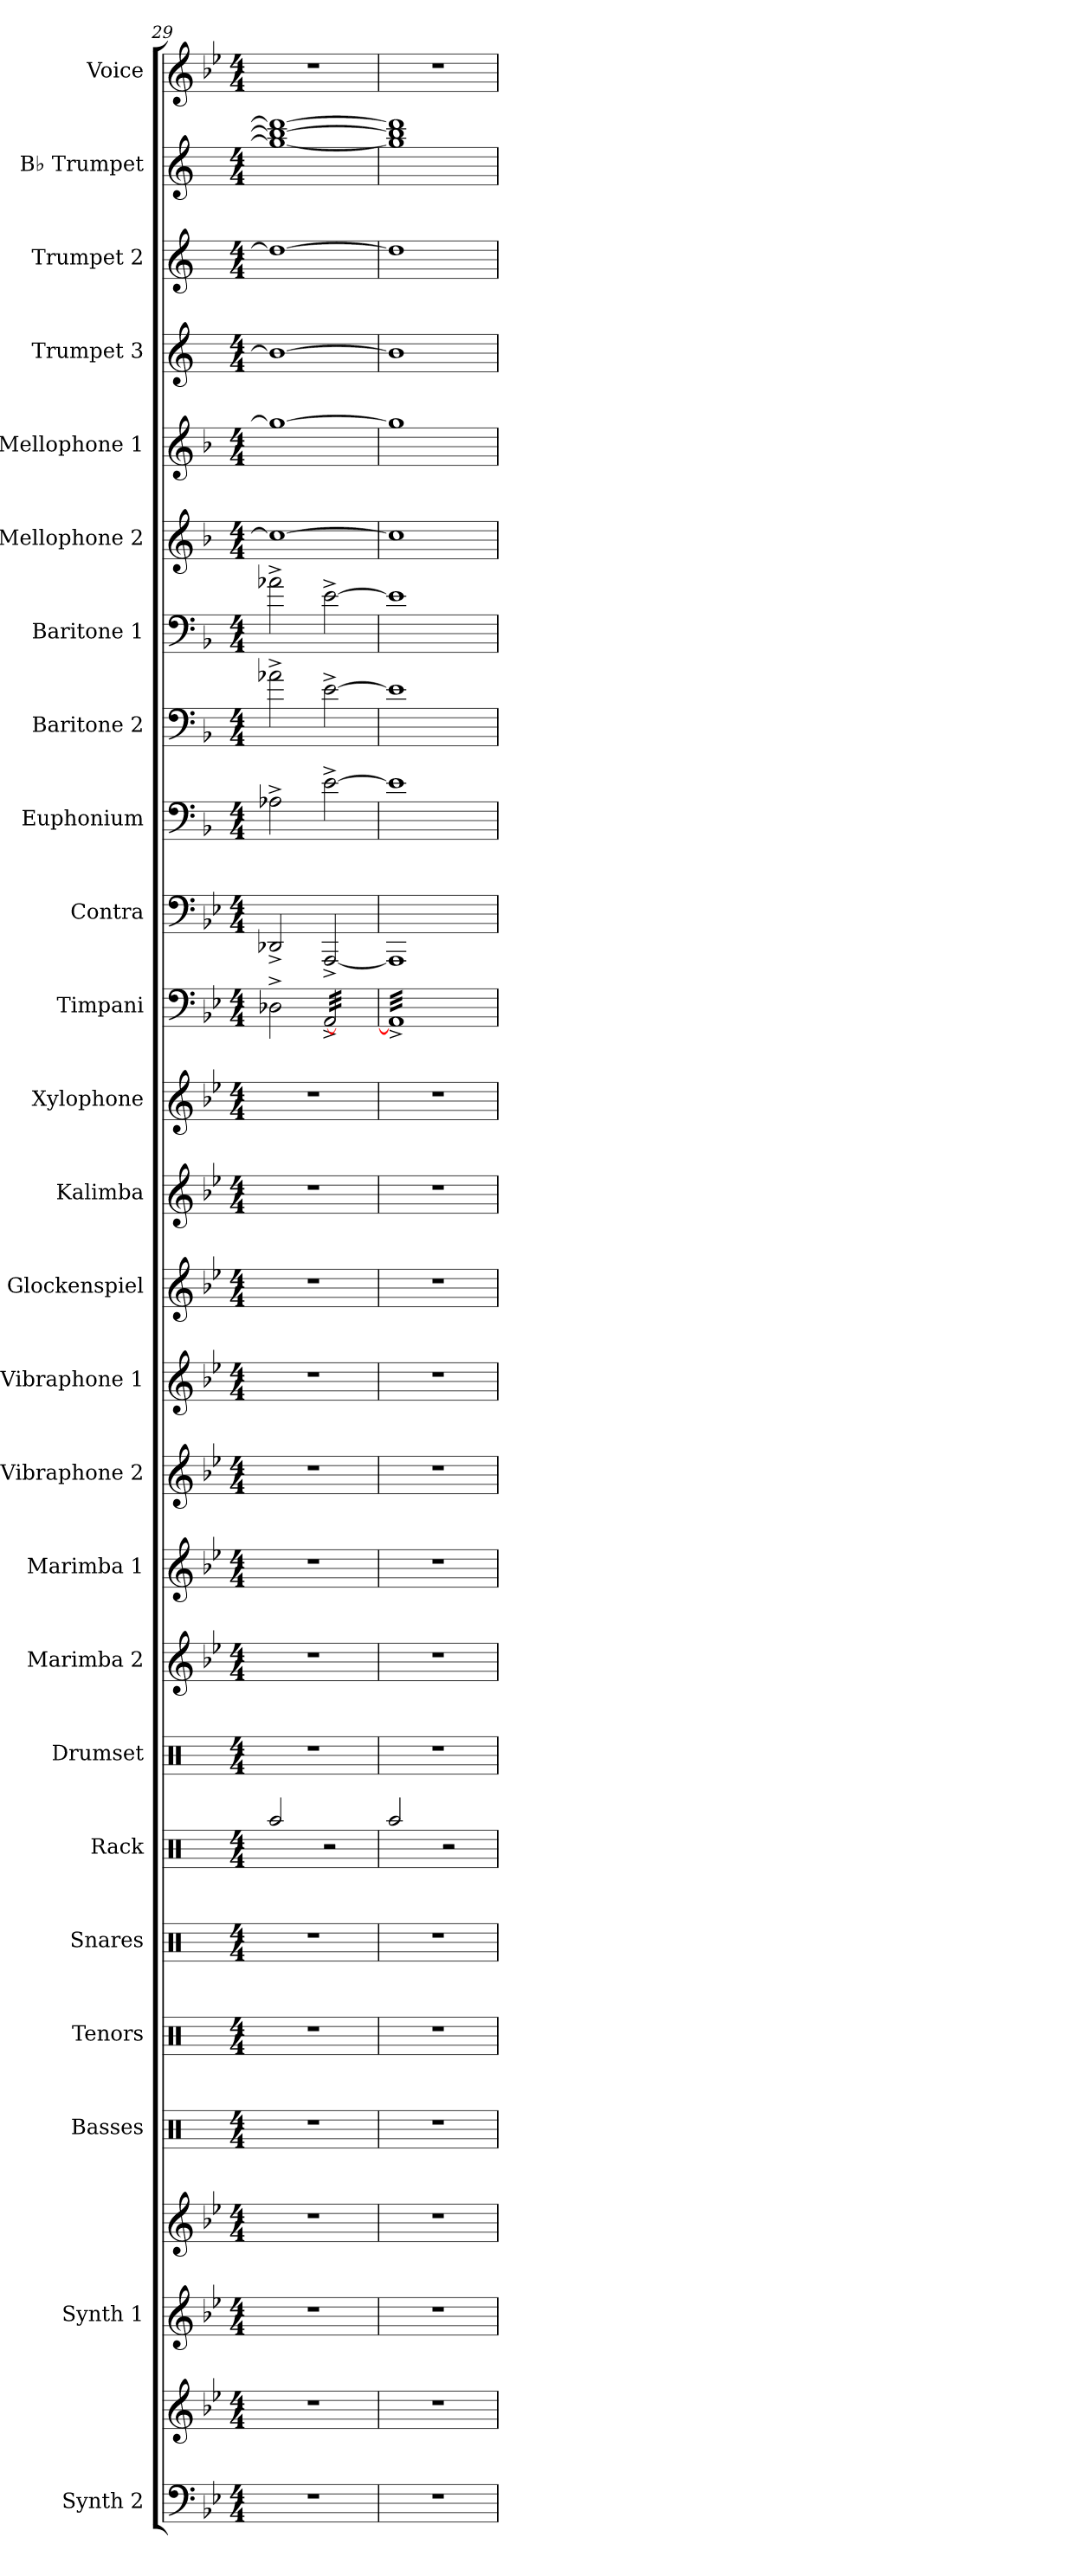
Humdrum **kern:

**kern	**kern	**kern	**kern	**kern	**kern	**kern	**kern	**kern	**kern	**kern	**kern	**kern	**kern	**kern	**kern	**kern	**kern	**kern	**kern	**kern	**kern	**kern	**kern	**kern	**kern	**kern
*part25	*part25	*part24	*part24	*part23	*part22	*part21	*part20	*part19	*part18	*part17	*part16	*part15	*part14	*part13	*part12	*part11	*part10	*part9	*part8	*part7	*part6	*part5	*part4	*part3	*part2	*part1
*staff27	*staff26	*staff25	*staff24	*staff23	*staff22	*staff21	*staff20	*staff19	*staff18	*staff17	*staff16	*staff15	*staff14	*staff13	*staff12	*staff11	*staff10	*staff9	*staff8	*staff7	*staff6	*staff5	*staff4	*staff3	*staff2	*staff1
*I"Synth 2	*	*I"Synth 1	*	*I"Basses	*I"Tenors	*I"Snares	*I"Rack	*I"Drumset	*I"Marimba 2	*I"Marimba 1	*I"Vibraphone 2	*I"Vibraphone 1	*I"Glockenspiel	*I"Kalimba	*I"Xylophone	*I"Timpani	*I"Contra	*I"Euphonium	*I"Baritone 2	*I"Baritone 1	*I"Mellophone 2	*I"Mellophone 1	*I"Trumpet 3	*I"Trumpet 2	*I"B♭ Trumpet	*I"Voice
*I'Synth 2	*	*I'Synth1	*	*I'Basses	*I'Tenors	*I'Snares	*I'Rack	*I'Drs.	*I'Mrm. 2	*I'Mrm. 1	*I'Vib. 2	*I'Vib. 1	*I'Glk.	*I'Kal.	*I'Xyl.	*I'Timp.	*I'Contra	*I'Euph	*I'Bari 2	*I'Bari 1	*I'Mello 2	*I'Mello 1	*I'Tpt. 3	*I'Tpt. 2	*I'Tpt. 1	*I'Vo.
*clefF4	*clefG2	*clefG2	*clefG2	*clefX	*clefX	*clefX	*clefX	*clefX	*clefG2	*clefG2	*clefG2	*clefG2	*clefG2	*clefG2	*clefG2	*clefF4	*clefF4	*clefF4	*clefF4	*clefF4	*clefG2	*clefG2	*clefG2	*clefG2	*clefG2	*clefG2
*	*	*	*	*	*	*	*	*	*	*	*	*	*ITrd-14c-24	*	*ITrd-7c-12	*	*	*ITrd4c7	*ITrd4c7	*ITrd4c7	*ITrd4c7	*ITrd4c7	*ITrd1c2	*ITrd1c2	*ITrd1c2	*
*k[b-e-]	*k[b-e-]	*k[b-e-]	*k[b-e-]	*k[]	*k[]	*k[]	*k[]	*k[]	*k[b-e-]	*k[b-e-]	*k[b-e-]	*k[b-e-]	*k[b-e-]	*k[b-e-]	*k[b-e-]	*k[b-e-]	*k[b-e-]	*k[b-e-]	*k[b-e-]	*k[b-e-]	*k[b-e-]	*k[b-e-]	*k[b-e-]	*k[b-e-]	*k[b-e-]	*k[b-e-]
*M4/4	*M4/4	*M4/4	*M4/4	*M4/4	*M4/4	*M4/4	*M4/4	*M4/4	*M4/4	*M4/4	*M4/4	*M4/4	*M4/4	*M4/4	*M4/4	*M4/4	*M4/4	*M4/4	*M4/4	*M4/4	*M4/4	*M4/4	*M4/4	*M4/4	*M4/4	*M4/4
=29	=29	=29	=29	=29	=29	=29	=29	=29	=29	=29	=29	=29	=29	=29	=29	=29	=29	=29	=29	=29	=29	=29	=29	=29	=29	=29
1r	1r	1r	1r	1r	1r	1r	2Raa/	1r	1r	1r	1r	1r	1r	1r	1r	2D-X^\	2DD-X^/	2D-X^\	2d-X^\	2d-X^\	1f_	1cc_	1a_	1cc_	1ff_ 1aa_ 1ccc_	1r
*	*	*	*	*	*	*	*	*	*	*	*	*	*	*	*	*tremolo	*	*	*	*	*	*	*	*	*	*
.	.	.	.	.	.	.	2r	.	.	.	.	.	.	.	.	[32AA^/LLL	[2AAA^/	[2A^\	[2A^\	[2A^\	.	.	.	.	.	.
.	.	.	.	.	.	.	.	.	.	.	.	.	.	.	.	32AA^/	.	.	.	.	.	.	.	.	.	.
.	.	.	.	.	.	.	.	.	.	.	.	.	.	.	.	32AA^/	.	.	.	.	.	.	.	.	.	.
.	.	.	.	.	.	.	.	.	.	.	.	.	.	.	.	32AA^/	.	.	.	.	.	.	.	.	.	.
.	.	.	.	.	.	.	.	.	.	.	.	.	.	.	.	32AA^/	.	.	.	.	.	.	.	.	.	.
.	.	.	.	.	.	.	.	.	.	.	.	.	.	.	.	32AA^/	.	.	.	.	.	.	.	.	.	.
.	.	.	.	.	.	.	.	.	.	.	.	.	.	.	.	32AA^/	.	.	.	.	.	.	.	.	.	.
.	.	.	.	.	.	.	.	.	.	.	.	.	.	.	.	32AA^/	.	.	.	.	.	.	.	.	.	.
.	.	.	.	.	.	.	.	.	.	.	.	.	.	.	.	32AA^/	.	.	.	.	.	.	.	.	.	.
.	.	.	.	.	.	.	.	.	.	.	.	.	.	.	.	32AA^/	.	.	.	.	.	.	.	.	.	.
.	.	.	.	.	.	.	.	.	.	.	.	.	.	.	.	32AA^/	.	.	.	.	.	.	.	.	.	.
.	.	.	.	.	.	.	.	.	.	.	.	.	.	.	.	32AA^/	.	.	.	.	.	.	.	.	.	.
.	.	.	.	.	.	.	.	.	.	.	.	.	.	.	.	32AA^/	.	.	.	.	.	.	.	.	.	.
.	.	.	.	.	.	.	.	.	.	.	.	.	.	.	.	32AA^/	.	.	.	.	.	.	.	.	.	.
.	.	.	.	.	.	.	.	.	.	.	.	.	.	.	.	32AA^/	.	.	.	.	.	.	.	.	.	.
.	.	.	.	.	.	.	.	.	.	.	.	.	.	.	.	32AA^/JJJ	.	.	.	.	.	.	.	.	.	.
=30	=30	=30	=30	=30	=30	=30	=30	=30	=30	=30	=30	=30	=30	=30	=30	=30	=30	=30	=30	=30	=30	=30	=30	=30	=30	=30
1r	1r	1r	1r	1r	1r	1r	2Raa/	1r	1r	1r	1r	1r	1r	1r	1r	32AA^]LLL	1AAA]	1A]	1A]	1A]	1f]	1cc]	1a]	1cc]	1ff] 1aa] 1ccc]	1r
.	.	.	.	.	.	.	.	.	.	.	.	.	.	.	.	32AA^	.	.	.	.	.	.	.	.	.	.
.	.	.	.	.	.	.	.	.	.	.	.	.	.	.	.	32AA^	.	.	.	.	.	.	.	.	.	.
.	.	.	.	.	.	.	.	.	.	.	.	.	.	.	.	32AA^	.	.	.	.	.	.	.	.	.	.
.	.	.	.	.	.	.	.	.	.	.	.	.	.	.	.	32AA^	.	.	.	.	.	.	.	.	.	.
.	.	.	.	.	.	.	.	.	.	.	.	.	.	.	.	32AA^	.	.	.	.	.	.	.	.	.	.
.	.	.	.	.	.	.	.	.	.	.	.	.	.	.	.	32AA^	.	.	.	.	.	.	.	.	.	.
.	.	.	.	.	.	.	.	.	.	.	.	.	.	.	.	32AA^	.	.	.	.	.	.	.	.	.	.
.	.	.	.	.	.	.	.	.	.	.	.	.	.	.	.	32AA^	.	.	.	.	.	.	.	.	.	.
.	.	.	.	.	.	.	.	.	.	.	.	.	.	.	.	32AA^	.	.	.	.	.	.	.	.	.	.
.	.	.	.	.	.	.	.	.	.	.	.	.	.	.	.	32AA^	.	.	.	.	.	.	.	.	.	.
.	.	.	.	.	.	.	.	.	.	.	.	.	.	.	.	32AA^	.	.	.	.	.	.	.	.	.	.
.	.	.	.	.	.	.	.	.	.	.	.	.	.	.	.	32AA^	.	.	.	.	.	.	.	.	.	.
.	.	.	.	.	.	.	.	.	.	.	.	.	.	.	.	32AA^	.	.	.	.	.	.	.	.	.	.
.	.	.	.	.	.	.	.	.	.	.	.	.	.	.	.	32AA^	.	.	.	.	.	.	.	.	.	.
.	.	.	.	.	.	.	.	.	.	.	.	.	.	.	.	32AA^	.	.	.	.	.	.	.	.	.	.
.	.	.	.	.	.	.	2r	.	.	.	.	.	.	.	.	32AA^	.	.	.	.	.	.	.	.	.	.
.	.	.	.	.	.	.	.	.	.	.	.	.	.	.	.	32AA^	.	.	.	.	.	.	.	.	.	.
.	.	.	.	.	.	.	.	.	.	.	.	.	.	.	.	32AA^	.	.	.	.	.	.	.	.	.	.
.	.	.	.	.	.	.	.	.	.	.	.	.	.	.	.	32AA^	.	.	.	.	.	.	.	.	.	.
.	.	.	.	.	.	.	.	.	.	.	.	.	.	.	.	32AA^	.	.	.	.	.	.	.	.	.	.
.	.	.	.	.	.	.	.	.	.	.	.	.	.	.	.	32AA^	.	.	.	.	.	.	.	.	.	.
.	.	.	.	.	.	.	.	.	.	.	.	.	.	.	.	32AA^	.	.	.	.	.	.	.	.	.	.
.	.	.	.	.	.	.	.	.	.	.	.	.	.	.	.	32AA^	.	.	.	.	.	.	.	.	.	.
.	.	.	.	.	.	.	.	.	.	.	.	.	.	.	.	32AA^	.	.	.	.	.	.	.	.	.	.
.	.	.	.	.	.	.	.	.	.	.	.	.	.	.	.	32AA^	.	.	.	.	.	.	.	.	.	.
.	.	.	.	.	.	.	.	.	.	.	.	.	.	.	.	32AA^	.	.	.	.	.	.	.	.	.	.
.	.	.	.	.	.	.	.	.	.	.	.	.	.	.	.	32AA^	.	.	.	.	.	.	.	.	.	.
.	.	.	.	.	.	.	.	.	.	.	.	.	.	.	.	32AA^	.	.	.	.	.	.	.	.	.	.
.	.	.	.	.	.	.	.	.	.	.	.	.	.	.	.	32AA^	.	.	.	.	.	.	.	.	.	.
.	.	.	.	.	.	.	.	.	.	.	.	.	.	.	.	32AA^	.	.	.	.	.	.	.	.	.	.
.	.	.	.	.	.	.	.	.	.	.	.	.	.	.	.	32AA^JJJ	.	.	.	.	.	.	.	.	.	.
*	*	*	*	*	*	*	*	*	*	*	*	*	*	*	*	*Xtremolo	*	*	*	*	*	*	*	*	*	*
=	=	=	=	=	=	=	=	=	=	=	=	=	=	=	=	=	=	=	=	=	=	=	=	=	=	=
*-	*-	*-	*-	*-	*-	*-	*-	*-	*-	*-	*-	*-	*-	*-	*-	*-	*-	*-	*-	*-	*-	*-	*-	*-	*-	*-
